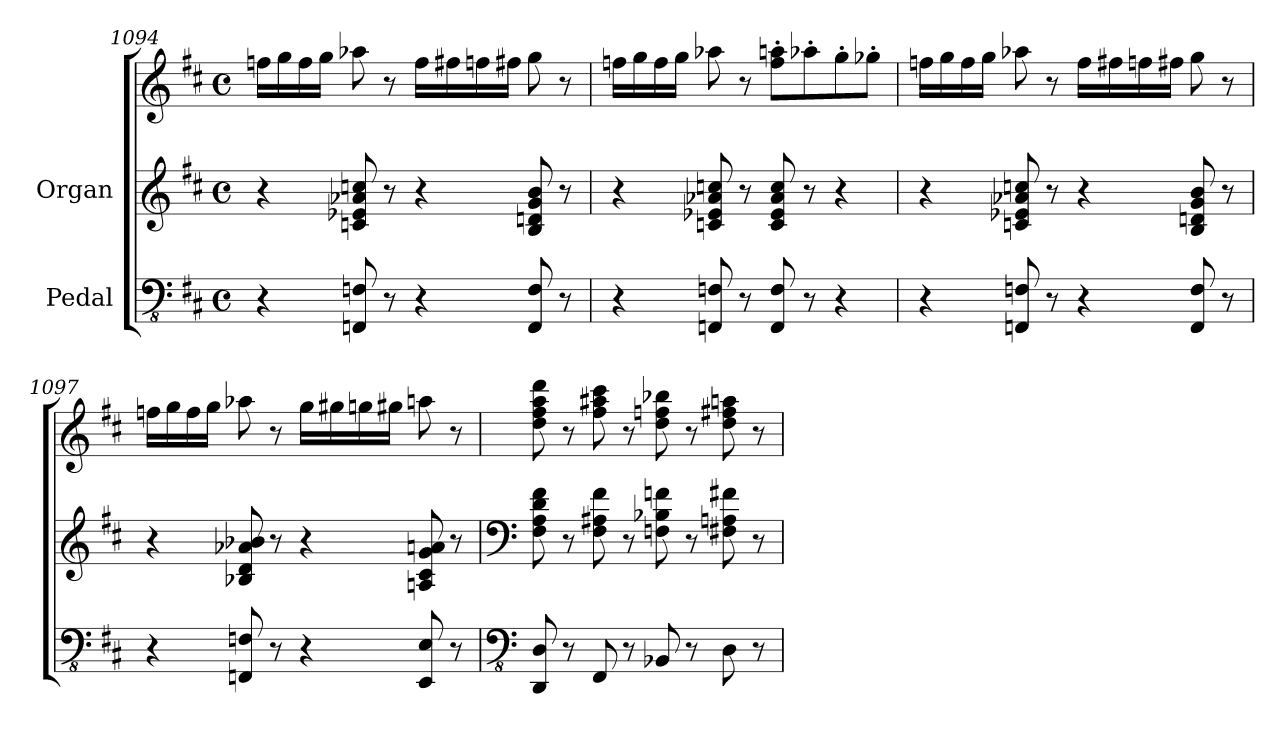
**kern	**kern	**kern
*part2	*part1	*part1
*staff3	*staff2	*staff1
*I"Pedal	*I"Organ	*
*clefFv4	*clefG2	*clefG2
*k[f#c#]	*k[f#c#]	*k[f#c#]
*M4/4	*M4/4	*M4/4
*met(c)	*met(c)	*met(c)
=1094	=1094	=1094
4r	4r	16ffn\LL
.	.	16gg\
.	.	16ff\
.	.	16gg\JJ
8FFFn/ 8FFn/	8cn/ 8e-X/ 8a-X/ 8ccn/	8aa-X\
8r	8r	8r
4r	4r	16ff\LL
.	.	16ff#X\
.	.	16ffn\
.	.	16ff#X\JJ
8FFF/ 8FF/	8B/ 8dn/ 8g/ 8b/	8gg\
8r	8r	8r
=1095	=1095	=1095
4r	4r	16ffn\LL
.	.	16gg\
.	.	16ff\
.	.	16gg\JJ
8FFFn/ 8FFn/	8cn/ 8e-X/ 8a-X/ 8ccn/	8aa-X\
8r	8r	8r
8FFF/ 8FF/	8c/ 8e-/ 8a-/ 8cc/	8ff\' 8aan\'L
8r	8r	8aa-X'\
4r	4r	8gg'\
.	.	8gg-X'\J
!!LO:LB:g=z
=1096	=1096	=1096
4r	4r	16ffn\LL
.	.	16gg\
.	.	16ff\
.	.	16gg\JJ
8FFFn/ 8FFn/	8cn/ 8e-X/ 8a-X/ 8ccn/	8aa-X\
8r	8r	8r
4r	4r	16ff\LL
.	.	16ff#X\
.	.	16ffn\
.	.	16ff#X\JJ
8FFF/ 8FF/	8B/ 8dn/ 8g/ 8b/	8gg\
8r	8r	8r
=1097	=1097	=1097
4r	4r	16ffn\LL
.	.	16gg\
.	.	16ff\
.	.	16gg\JJ
8FFFn/ 8FFn/	8B-X/ 8d/ 8a-X/ 8b-X/	8aa-X\
8r	8r	8r
4r	4r	16gg\LL
.	.	16gg#X\
.	.	16ggn\
.	.	16gg#X\JJ
8EEE/ 8EE/	8An/ 8c#/ 8g/ 8an/	8aan\
8r	8r	8r
=1098	=1098	=1098
*clefFv4	*clefF4	*
8DDD/ 8DD/	8F#\ 8A\ 8d\ 8f#\	8dd\ 8ff#\ 8aa\ 8ddd\
8r	8r	8r
8FFF#/	8F#\ 8A#X\ 8f#\	8ff#\ 8aa#X\ 8ccc#\
8r	8r	8r
8BBB-X/	8Fn\ 8B-X\ 8fn\	8dd\ 8ffn\ 8bb-X\
8r	8r	8r
8DD\	8F#X\ 8An\ 8f#X\	8dd\ 8ff#X\ 8aan\
8r	8r	8r
=	=	=
*-	*-	*-
